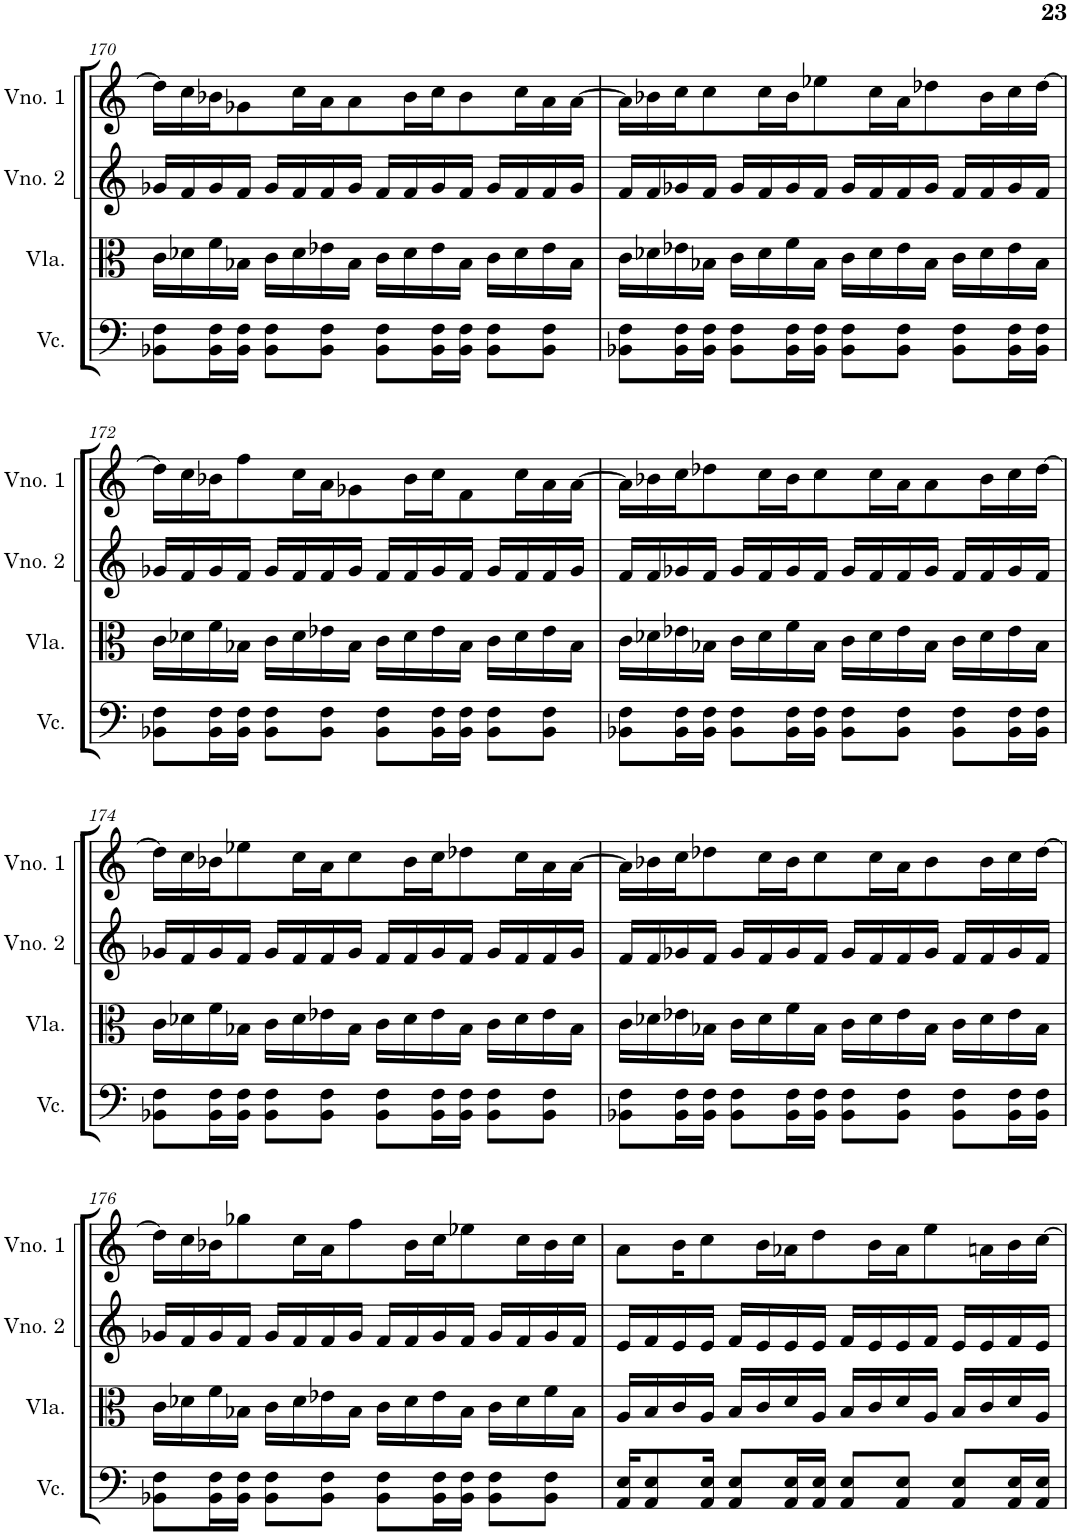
**kern	**kern	**kern	**kern
*part4	*part3	*part2	*part1
*staff4	*staff3	*staff2	*staff1
*I"Violoncelo	*I"Viola	*I"Violino 2	*I"Violino 1
*I'Vc.	*I'Vla.	*I'Vno. 2	*I'Vno. 1
!!LO:PB:g=z
*clefF4	*clefC3	*clefG2	*clefG2
*k[]	*k[]	*k[]	*k[]
*M4/4	*M4/4	*M4/4	*M4/4
=170	=170	=170	=170
8BB-X\ 8F\L	16c\LL	16g-X/LL	16dd-\LL]
.	16d-X\	16f/	16cc\
16BB-\ 16F\L	16f\	16g-/	16b-X\J
16BB-\ 16F\JJ	16B-X\JJ	16f/JJ	8g-X\
8BB-\ 8F\L	16c\LL	16g-/LL	.
.	16d-\	16f/	16cc\L
8BB-\ 8F\J	16e-X\	16f/	16a\J
.	16B-\JJ	16g-/JJ	8a\
8BB-\ 8F\L	16c\LL	16f/LL	.
.	16d-\	16f/	16b-\L
16BB-\ 16F\L	16e-\	16g-/	16cc\J
16BB-\ 16F\JJ	16B-\JJ	16f/JJ	8b-\
8BB-\ 8F\L	16c\LL	16g-/LL	.
.	16d-\	16f/	16cc\L
8BB-\ 8F\J	16e-\	16f/	16a\
.	16B-\JJ	16g-/JJ	[16a\JJ
=171	=171	=171	=171
8BB-X\ 8F\L	16c\LL	16f/LL	16a\LL]
.	16d-X\	16f/	16b-X\
16BB-\ 16F\L	16e-X\	16g-X/	16cc\J
16BB-\ 16F\JJ	16B-X\JJ	16f/JJ	8cc\
8BB-\ 8F\L	16c\LL	16g-/LL	.
.	16d-\	16f/	16cc\L
16BB-\ 16F\L	16f\	16g-/	16b-\J
16BB-\ 16F\JJ	16B-\JJ	16f/JJ	8ee-X\
8BB-\ 8F\L	16c\LL	16g-/LL	.
.	16d-\	16f/	16cc\L
8BB-\ 8F\J	16e-\	16f/	16a\J
.	16B-\JJ	16g-/JJ	8dd-X\
8BB-\ 8F\L	16c\LL	16f/LL	.
.	16d-\	16f/	16b-\L
16BB-\ 16F\L	16e-\	16g-/	16cc\
16BB-\ 16F\JJ	16B-\JJ	16f/JJ	[16dd-\JJ
!!LO:LB:g=z
=172	=172	=172	=172
8BB-X\ 8F\L	16c\LL	16g-X/LL	16dd-\LL]
.	16d-X\	16f/	16cc\
16BB-\ 16F\L	16f\	16g-/	16b-X\J
16BB-\ 16F\JJ	16B-X\JJ	16f/JJ	8ff\
8BB-\ 8F\L	16c\LL	16g-/LL	.
.	16d-\	16f/	16cc\L
8BB-\ 8F\J	16e-X\	16f/	16a\J
.	16B-\JJ	16g-/JJ	8g-X\
8BB-\ 8F\L	16c\LL	16f/LL	.
.	16d-\	16f/	16b-\L
16BB-\ 16F\L	16e-\	16g-/	16cc\J
16BB-\ 16F\JJ	16B-\JJ	16f/JJ	8f\
8BB-\ 8F\L	16c\LL	16g-/LL	.
.	16d-\	16f/	16cc\L
8BB-\ 8F\J	16e-\	16f/	16a\
.	16B-\JJ	16g-/JJ	[16a\JJ
=173	=173	=173	=173
8BB-X\ 8F\L	16c\LL	16f/LL	16a\LL]
.	16d-X\	16f/	16b-X\
16BB-\ 16F\L	16e-X\	16g-X/	16cc\J
16BB-\ 16F\JJ	16B-X\JJ	16f/JJ	8dd-X\
8BB-\ 8F\L	16c\LL	16g-/LL	.
.	16d-\	16f/	16cc\L
16BB-\ 16F\L	16f\	16g-/	16b-\J
16BB-\ 16F\JJ	16B-\JJ	16f/JJ	8cc\
8BB-\ 8F\L	16c\LL	16g-/LL	.
.	16d-\	16f/	16cc\L
8BB-\ 8F\J	16e-\	16f/	16a\J
.	16B-\JJ	16g-/JJ	8a\
8BB-\ 8F\L	16c\LL	16f/LL	.
.	16d-\	16f/	16b-\L
16BB-\ 16F\L	16e-\	16g-/	16cc\
16BB-\ 16F\JJ	16B-\JJ	16f/JJ	[16dd-\JJ
!!LO:LB:g=z
=174	=174	=174	=174
8BB-X\ 8F\L	16c\LL	16g-X/LL	16dd-\LL]
.	16d-X\	16f/	16cc\
16BB-\ 16F\L	16f\	16g-/	16b-X\J
16BB-\ 16F\JJ	16B-X\JJ	16f/JJ	8ee-X\
8BB-\ 8F\L	16c\LL	16g-/LL	.
.	16d-\	16f/	16cc\L
8BB-\ 8F\J	16e-X\	16f/	16a\J
.	16B-\JJ	16g-/JJ	8cc\
8BB-\ 8F\L	16c\LL	16f/LL	.
.	16d-\	16f/	16b-\L
16BB-\ 16F\L	16e-\	16g-/	16cc\J
16BB-\ 16F\JJ	16B-\JJ	16f/JJ	8dd-X\
8BB-\ 8F\L	16c\LL	16g-/LL	.
.	16d-\	16f/	16cc\L
8BB-\ 8F\J	16e-\	16f/	16a\
.	16B-\JJ	16g-/JJ	[16a\JJ
=175	=175	=175	=175
8BB-X\ 8F\L	16c\LL	16f/LL	16a\LL]
.	16d-X\	16f/	16b-X\
16BB-\ 16F\L	16e-X\	16g-X/	16cc\J
16BB-\ 16F\JJ	16B-X\JJ	16f/JJ	8dd-X\
8BB-\ 8F\L	16c\LL	16g-/LL	.
.	16d-\	16f/	16cc\L
16BB-\ 16F\L	16f\	16g-/	16b-\J
16BB-\ 16F\JJ	16B-\JJ	16f/JJ	8cc\
8BB-\ 8F\L	16c\LL	16g-/LL	.
.	16d-\	16f/	16cc\L
8BB-\ 8F\J	16e-\	16f/	16a\J
.	16B-\JJ	16g-/JJ	8b-\
8BB-\ 8F\L	16c\LL	16f/LL	.
.	16d-\	16f/	16b-\L
16BB-\ 16F\L	16e-\	16g-/	16cc\
16BB-\ 16F\JJ	16B-\JJ	16f/JJ	[16dd-\JJ
!!LO:LB:g=z
=176	=176	=176	=176
8BB-X\ 8F\L	16c\LL	16g-X/LL	16dd-\LL]
.	16d-X\	16f/	16cc\
16BB-\ 16F\L	16f\	16g-/	16b-X\J
16BB-\ 16F\JJ	16B-X\JJ	16f/JJ	8gg-X\
8BB-\ 8F\L	16c\LL	16g-/LL	.
.	16d-\	16f/	16cc\L
8BB-\ 8F\J	16e-X\	16f/	16a\J
.	16B-\JJ	16g-/JJ	8ff\
8BB-\ 8F\L	16c\LL	16f/LL	.
.	16d-\	16f/	16b-\L
16BB-\ 16F\L	16e-\	16g-/	16cc\J
16BB-\ 16F\JJ	16B-\JJ	16f/JJ	8ee-X\
8BB-\ 8F\L	16c\LL	16g-/LL	.
.	16d-\	16f/	16cc\L
8BB-\ 8F\J	16f\	16g-/	16b-\
.	16B-\JJ	16f/JJ	16cc\JJ
=177	=177	=177	=177
16AA/ 16E/KL	16A/LL	16e/LL	8a\L
8AA/ 8E/	16B/	16f/	.
.	16c/	16e/	16b\K
16AA/ 16E/Jk	16A/JJ	16e/JJ	8cc\
8AA/ 8E/L	16B/LL	16f/LL	.
.	16c/	16e/	16b\L
16AA/ 16E/L	16d/	16e/	16a-X\J
16AA/ 16E/JJ	16A/JJ	16e/JJ	8dd\
8AA/ 8E/L	16B/LL	16f/LL	.
.	16c/	16e/	16b\L
8AA/ 8E/J	16d/	16e/	16a-\J
.	16A/JJ	16f/JJ	8ee\
8AA/ 8E/L	16B/LL	16e/LL	.
.	16c/	16e/	16an\L
16AA/ 16E/L	16d/	16f/	16b\
16AA/ 16E/JJ	16A/JJ	16e/JJ	[16cc\JJ
=	=	=	=
*-	*-	*-	*-
